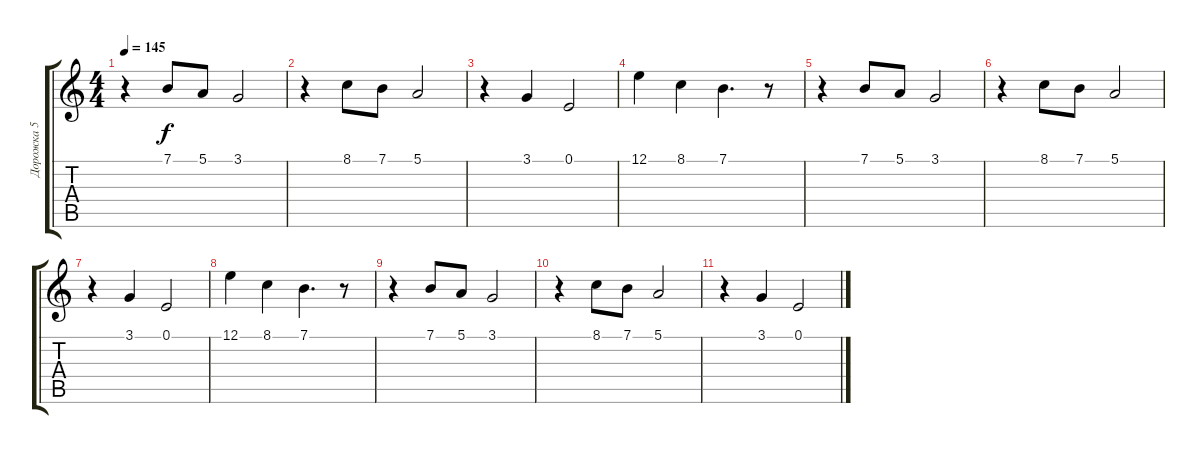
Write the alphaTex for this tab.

\track ("Дорожка 5" "Дорожка 5") {instrument stringensemble1}
\staff {score tabs}
\tuning (E4 B3 G3 D3 A2 E2) {hide}
\ts (4 4)
\tempo 145
\clef g2
\ks c
r.4{dy f} 7.1.8 5.1.8 3.1.2 |
r.4 8.1.8 7.1.8 5.1.2 |
r.4 3.1.4 0.1.2 |
12.1.4 8.1.4 7.1.4{d} r.8 |
r.4 7.1.8 5.1.8 3.1.2 |
r.4 8.1.8 7.1.8 5.1.2 |
r.4 3.1.4 0.1.2 |
12.1.4 8.1.4 7.1.4{d} r.8 |
r.4 7.1.8 5.1.8 3.1.2 |
r.4 8.1.8 7.1.8 5.1.2 |
r.4 3.1.4 0.1.2
